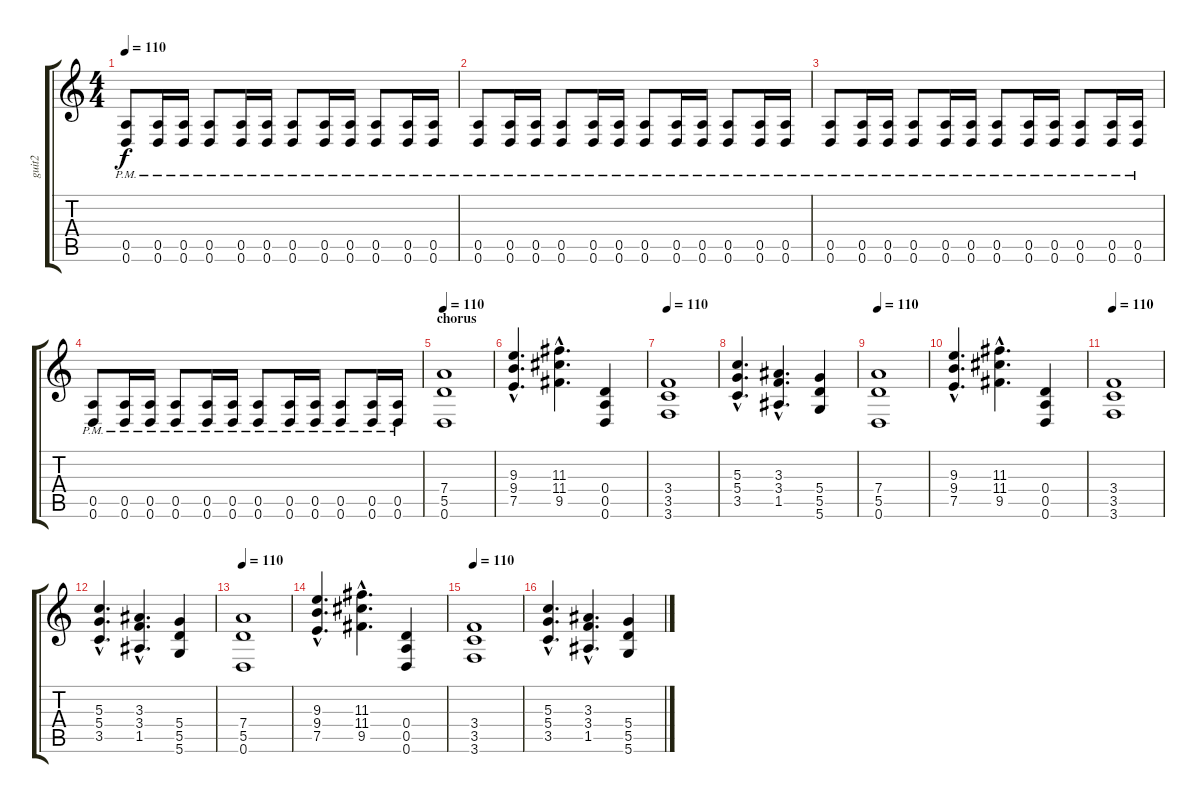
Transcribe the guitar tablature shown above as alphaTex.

\track ("guit2" "guit2") {instrument electricguitarclean}
\staff {score tabs}
\tuning (E4 B3 G3 D3 A2 D2) {hide}
\ts (4 4)
\tempo 110
\clef g2
\ks c
(0.5{pm} 0.6{pm}).8{dy f} (0.5{pm} 0.6{pm}).16 (0.5{pm} 0.6{pm}).16 (0.5{pm} 0.6{pm}).8 (0.5{pm} 0.6{pm}).16 (0.5{pm} 0.6{pm}).16 (0.5{pm} 0.6{pm}).8 (0.5{pm} 0.6{pm}).16 (0.5{pm} 0.6{pm}).16 (0.5{pm} 0.6{pm}).8 (0.5{pm} 0.6{pm}).16 (0.5{pm} 0.6{pm}).16 |
(0.5{pm} 0.6{pm}).8 (0.5{pm} 0.6{pm}).16 (0.5{pm} 0.6{pm}).16 (0.5{pm} 0.6{pm}).8 (0.5{pm} 0.6{pm}).16 (0.5{pm} 0.6{pm}).16 (0.5{pm} 0.6{pm}).8 (0.5{pm} 0.6{pm}).16 (0.5{pm} 0.6{pm}).16 (0.5{pm} 0.6{pm}).8 (0.5{pm} 0.6{pm}).16 (0.5{pm} 0.6{pm}).16 |
(0.5{pm} 0.6{pm}).8 (0.5{pm} 0.6{pm}).16 (0.5{pm} 0.6{pm}).16 (0.5{pm} 0.6{pm}).8 (0.5{pm} 0.6{pm}).16 (0.5{pm} 0.6{pm}).16 (0.5{pm} 0.6{pm}).8 (0.5{pm} 0.6{pm}).16 (0.5{pm} 0.6{pm}).16 (0.5{pm} 0.6{pm}).8 (0.5{pm} 0.6{pm}).16 (0.5{pm} 0.6{pm}).16 |
(0.5{pm} 0.6{pm}).8 (0.5{pm} 0.6{pm}).16 (0.5{pm} 0.6{pm}).16 (0.5{pm} 0.6{pm}).8 (0.5{pm} 0.6{pm}).16 (0.5{pm} 0.6{pm}).16 (0.5{pm} 0.6{pm}).8 (0.5{pm} 0.6{pm}).16 (0.5{pm} 0.6{pm}).16 (0.5{pm} 0.6{pm}).8 (0.5{pm} 0.6{pm}).16 (0.5{pm} 0.6{pm}).16 |
\section ("" "chorus")
\tempo 110
(7.4 5.5 0.6).1{instrument distortionguitar} |
(9.3{hac} 9.4{hac} 7.5{hac}).4{d} (11.3{hac} 11.4{hac} 9.5{hac}).4{d} (0.4 0.5 0.6).4 |
\tempo 110
(3.4 3.5 3.6).1 |
(5.3{hac} 5.4{hac} 3.5{hac}).4{d} (3.3{hac} 3.4{hac} 1.5{hac}).4{d} (5.4 5.5 5.6).4 |
\tempo 110
(7.4 5.5 0.6).1{instrument distortionguitar} |
(9.3{hac} 9.4{hac} 7.5{hac}).4{d} (11.3{hac} 11.4{hac} 9.5{hac}).4{d} (0.4 0.5 0.6).4 |
\tempo 110
(3.4 3.5 3.6).1 |
(5.3{hac} 5.4{hac} 3.5{hac}).4{d} (3.3{hac} 3.4{hac} 1.5{hac}).4{d} (5.4 5.5 5.6).4 |
\tempo 110
(7.4 5.5 0.6).1{instrument distortionguitar} |
(9.3{hac} 9.4{hac} 7.5{hac}).4{d} (11.3{hac} 11.4{hac} 9.5{hac}).4{d} (0.4 0.5 0.6).4 |
\tempo 110
(3.4 3.5 3.6).1 |
(5.3{hac} 5.4{hac} 3.5{hac}).4{d} (3.3{hac} 3.4{hac} 1.5{hac}).4{d} (5.4 5.5 5.6).4
